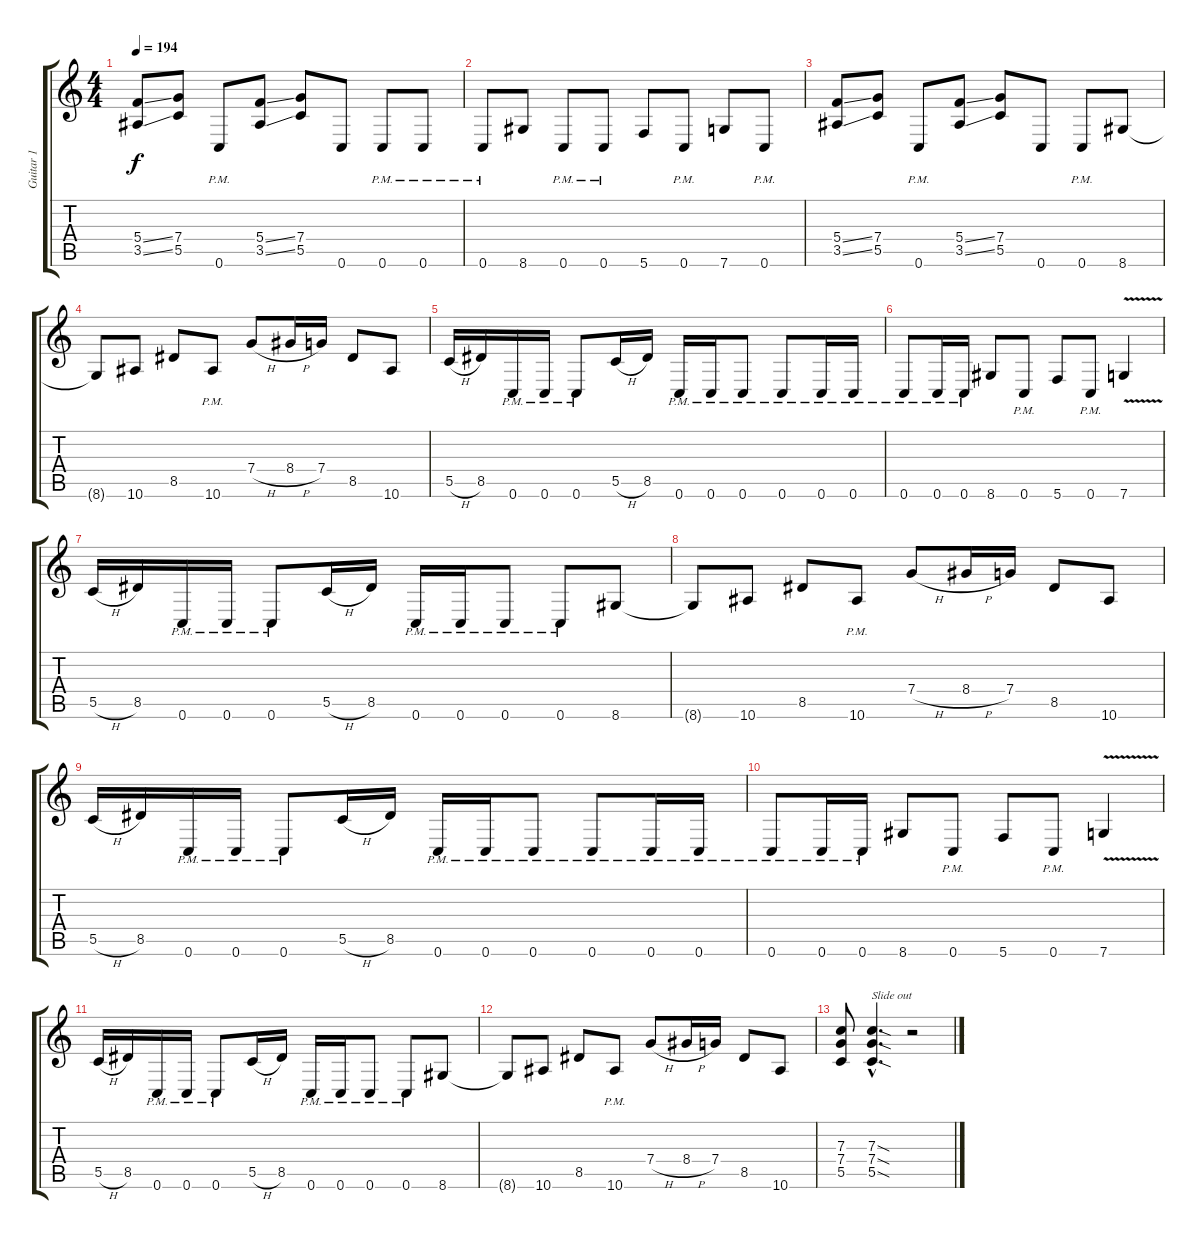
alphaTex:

\track ("Guitar 1" "Guitar 1") {instrument distortionguitar}
\staff {score tabs}
\tuning (D4 A3 F3 C3 G2 C2) {hide}
\ts (4 4)
\tempo 194
\clef g2
\ks c
(5.4{ss} 3.5{ss}).8{dy f} (7.4 5.5).8 0.6{pm}.8 (5.4{ss} 3.5{ss}).8 (7.4 5.5).8 0.6.8 0.6{pm}.8 0.6{pm}.8 |
0.6{pm}.8 8.6.8 0.6{pm}.8 0.6{pm}.8 5.6.8 0.6{pm}.8 7.6.8 0.6{pm}.8 |
(5.4{ss} 3.5{ss}).8 (7.4 5.5).8 0.6{pm}.8 (5.4{ss} 3.5{ss}).8 (7.4 5.5).8 0.6.8 0.6{pm}.8 8.6.8 |
8.6{t}.8 10.6.8 8.5.8 10.6{pm}.8 7.4{h}.8 8.4{h}.16 7.4.16 8.5.8 10.6.8 |
5.5{h}.16 8.5.16 0.6{pm}.16 0.6{pm}.16 0.6{pm}.8 5.5{h}.16 8.5.16 0.6{pm}.16 0.6{pm}.16 0.6{pm}.8 0.6{pm}.8 0.6{pm}.16 0.6{pm}.16 |
0.6{pm}.8 0.6{pm}.16 0.6{pm}.16 8.6.8 0.6{pm}.8 5.6.8 0.6{pm}.8 7.6{v}.4 |
5.5{h}.16 8.5.16 0.6{pm}.16 0.6{pm}.16 0.6{pm}.8 5.5{h}.16 8.5.16 0.6{pm}.16 0.6{pm}.16 0.6{pm}.8 0.6{pm}.8 8.6.8 |
8.6{t}.8 10.6.8 8.5.8 10.6{pm}.8 7.4{h}.8 8.4{h}.16 7.4.16 8.5.8 10.6.8 |
5.5{h}.16 8.5.16 0.6{pm}.16 0.6{pm}.16 0.6{pm}.8 5.5{h}.16 8.5.16 0.6{pm}.16 0.6{pm}.16 0.6{pm}.8 0.6{pm}.8 0.6{pm}.16 0.6{pm}.16 |
0.6{pm}.8 0.6{pm}.16 0.6{pm}.16 8.6.8 0.6{pm}.8 5.6.8 0.6{pm}.8 7.6{v}.4 |
5.5{h}.16 8.5.16 0.6{pm}.16 0.6{pm}.16 0.6{pm}.8 5.5{h}.16 8.5.16 0.6{pm}.16 0.6{pm}.16 0.6{pm}.8 0.6{pm}.8 8.6.8 |
8.6{t}.8 10.6.8 8.5.8 10.6{pm}.8 7.4{h}.8 8.4{h}.16 7.4.16 8.5.8 10.6.8 |
(7.3 7.4 5.5).8 (7.3{sod hac} 7.4{sod hac} 5.5{sod hac}).4{d txt "Slide out"} r.2
